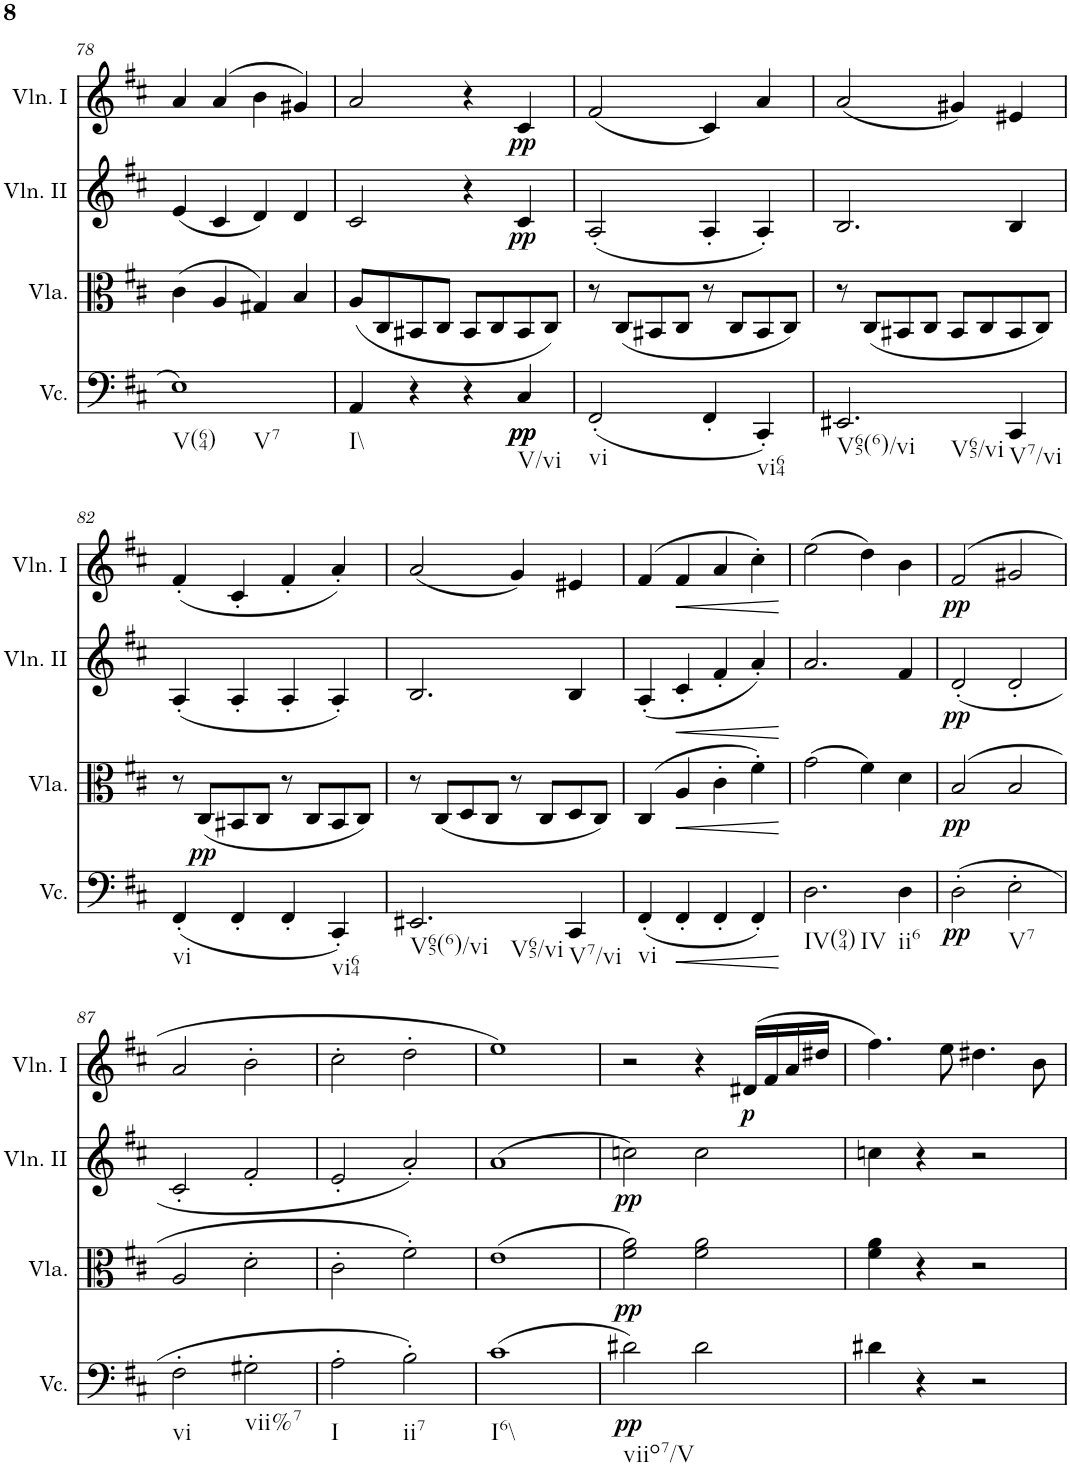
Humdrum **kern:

**kern	**dynam	**kern	**dynam	**kern	**dynam	**kern	**dynam
*part4	*part4	*part3	*part3	*part2	*part2	*part1	*part1
*staff4	*staff4	*staff3	*staff3	*staff2	*staff2	*staff1	*staff1
*I"Violoncello	*	*I"Viola	*	*I"Violino II	*	*I"Violino I	*
*I'Vc.	*	*I'Vla.	*	*I'Vln. II	*	*I'Vln. I	*
!!LO:PB:g=z
*clefF4	*	*clefC3	*	*clefG2	*	*clefG2	*
*k[f#c#]	*	*k[f#c#]	*	*k[f#c#]	*	*k[f#c#]	*
*M4/4	*	*M4/4	*	*M4/4	*	*M4/4	*
*met(c)	*	*met(c)	*	*met(c)	*	*met(c)	*
=78	=78	=78	=78	=78	=78	=78	=78
!LO:TX:b:t=V(64)	!	!	!	!	!	!	!
!LO:TX:b:t=V7	!	!	!	!	!	!	!
1E	.	(4c#\	.	(4e/	.	4a/	.
.	.	4A/	.	4c#/	.	(4a/	.
.	.	4G#X/)	.	4d/)	.	4b\	.
.	.	4B/	.	4d/	.	4g#X/)	.
=79	=79	=79	=79	=79	=79	=79	=79
!LO:TX:b:t=I\\	!	!	!	!	!	!	!
4AA/	.	(8A/L	.	2c#/	.	2a/	.
.	.	8C#/	.	.	.	.	.
4r	.	8BB#X/	.	.	.	.	.
.	.	8C#/J	.	.	.	.	.
4r	.	8BB#/L	.	4r	.	4r	.
.	.	8C#/	.	.	.	.	.
!LO:TX:b:t=V/vi	!	!	!	!	!	!	!
!	!LO:DY:b	!	!	!	!	!	!
!	!LO:DY:n=1:b	!	!	!	!LO:DY:b	!	!LO:DY:b
4C#/	pp pp	8BB#/	.	4c#/	pp	4c#/	pp
.	.	8C#/J)	.	.	.	.	.
=80	=80	=80	=80	=80	=80	=80	=80
!LO:TX:b:t=vi	!	!	!	!	!	!	!
(2FF#'/	.	8r	.	(2A'/	.	(2f#/	.
.	.	(8C#/L	.	.	.	.	.
.	.	8BB#X/	.	.	.	.	.
.	.	8C#/J	.	.	.	.	.
4FF#'/	.	8r	.	4A'/	.	4c#/)	.
.	.	8C#/L	.	.	.	.	.
!LO:TX:b:t=vi64	!	!	!	!	!	!	!
4CC#'/)	.	8BB#/	.	4A'/)	.	4a/	.
.	.	8C#/J)	.	.	.	.	.
=81	=81	=81	=81	=81	=81	=81	=81
!LO:TX:b:t=V65(6)/vi	!	!	!	!	!	!	!
!LO:TX:b:t=V65/vi	!	!	!	!	!	!	!
2.EE#X/	.	8r	.	2.B/	.	(2a/	.
.	.	(8C#/L	.	.	.	.	.
.	.	8BB#X/	.	.	.	.	.
.	.	8C#/J	.	.	.	.	.
.	.	8BB#/L	.	.	.	4g#X/)	.
.	.	8C#/	.	.	.	.	.
!LO:TX:b:t=V7/vi	!	!	!	!	!	!	!
4CC#/	.	8BB#/	.	4B/	.	4e#X/	.
.	.	8C#/J)	.	.	.	.	.
!!LO:LB:g=z
=82	=82	=82	=82	=82	=82	=82	=82
!LO:TX:b:t=vi	!	!	!	!	!	!	!
(4FF#'/	.	8r	.	(4A'/	.	(4f#'/	.
!	!	!	!LO:DY:b	!	!	!	!
.	.	(8C#/L	pp	.	.	.	.
4FF#'/	.	8BB#X/	.	4A'/	.	4c#'/	.
.	.	8C#/J	.	.	.	.	.
4FF#'/	.	8r	.	4A'/	.	4f#'/	.
.	.	8C#/L	.	.	.	.	.
!LO:TX:b:t=vi64	!	!	!	!	!	!	!
4CC#'/)	.	8BB#/	.	4A'/)	.	4a'/)	.
.	.	8C#/J)	.	.	.	.	.
=83	=83	=83	=83	=83	=83	=83	=83
!LO:TX:b:t=V65(6)/vi	!	!	!	!	!	!	!
!LO:TX:b:t=V65/vi	!	!	!	!	!	!	!
2.EE#X/	.	8r	.	2.B/	.	(2a/	.
.	.	(8C#/L	.	.	.	.	.
.	.	8D/	.	.	.	.	.
.	.	8C#/J	.	.	.	.	.
.	.	8r	.	.	.	4g/)	.
.	.	8C#/L	.	.	.	.	.
!LO:TX:b:t=V7/vi	!	!	!	!	!	!	!
4CC#/	.	8D/	.	4B/	.	4e#X/	.
.	.	8C#/J)	.	.	.	.	.
=84	=84	=84	=84	=84	=84	=84	=84
!LO:TX:b:t=vi	!	!	!	!	!	!	!
(4FF#'/	.	(4C#/	.	(4A'/	.	(4f#/	.
!	!LO:HP:b	!	!LO:HP:b	!	!LO:HP:b	!	!LO:HP:b
4FF#'/	<	4A/	<	4c#'/	<	4f#/	<
4FF#'/	.	4c#'\	.	4f#'/	.	4a/	.
4FF#'/)	.	4f#'\)	.	4a'/)	.	4cc#'\)	.
.	[	.	[	.	[	.	[
=85	=85	=85	=85	=85	=85	=85	=85
!LO:TX:b:t=IV(94)	!	!	!	!	!	!	!
!LO:TX:b:t=IV	!	!	!	!	!	!	!
2.D\	.	(2g\	.	2.a/	.	(2ee\	.
.	.	4f#\)	.	.	.	4dd\)	.
!LO:TX:b:t=ii6	!	!	!	!	!	!	!
4D\	.	4d\	.	4f#/	.	4b\	.
=86	=86	=86	=86	=86	=86	=86	=86
!	!LO:DY:b	!	!LO:DY:b	!	!LO:DY:b	!	!LO:DY:b
(2D'\	pp	(2B/	pp	(2d'/	pp	(2f#/	pp
!LO:TX:b:t=V7	!	!	!	!	!	!	!
2E'\	.	2B/	.	2d'/	.	2g#X/	.
!!LO:LB:g=z
=87	=87	=87	=87	=87	=87	=87	=87
!LO:TX:b:t=vi	!	!	!	!	!	!	!
2F#'\	.	2A/	.	2c#'/	.	2a/	.
!LO:TX:b:t=vii%7	!	!	!	!	!	!	!
2G#X'\	.	2d'\	.	2f#'/	.	2b'\	.
=88	=88	=88	=88	=88	=88	=88	=88
!LO:TX:b:t=I	!	!	!	!	!	!	!
2A'\	.	2c#'\	.	2e'/	.	2cc#'\	.
!LO:TX:b:t=ii7	!	!	!	!	!	!	!
2B'\)	.	2f#'\)	.	2a'/)	.	2dd'\	.
=89	=89	=89	=89	=89	=89	=89	=89
!LO:TX:b:t=I6\\	!	!	!	!	!	!	!
(1c#	.	(1e	.	(1a	.	1ee)	.
=90	=90	=90	=90	=90	=90	=90	=90
!LO:TX:b:t=viio7/V	!	!	!	!	!	!	!
!	!LO:DY:b	!	!LO:DY:b	!	!LO:DY:b	!	!
2d#X\)	pp	2f#\ 2a\)	pp	2ccn\)	pp	2r	.
2d#\	.	2f#\ 2a\	.	2cc\	.	4r	.
!	!	!	!	!	!	!	!LO:DY:b
.	.	.	.	.	.	(16d#X/LL	p
.	.	.	.	.	.	16f#/	.
.	.	.	.	.	.	16a/	.
.	.	.	.	.	.	16dd#X/JJ	.
=91	=91	=91	=91	=91	=91	=91	=91
4d#X\	.	4f#\ 4a\	.	4ccn\	.	4.ff#\)	.
4r	.	4r	.	4r	.	.	.
.	.	.	.	.	.	8ee\	.
2r	.	2r	.	2r	.	4.dd#X\	.
.	.	.	.	.	.	8b\	.
=	=	=	=	=	=	=	=
*-	*-	*-	*-	*-	*-	*-	*-
